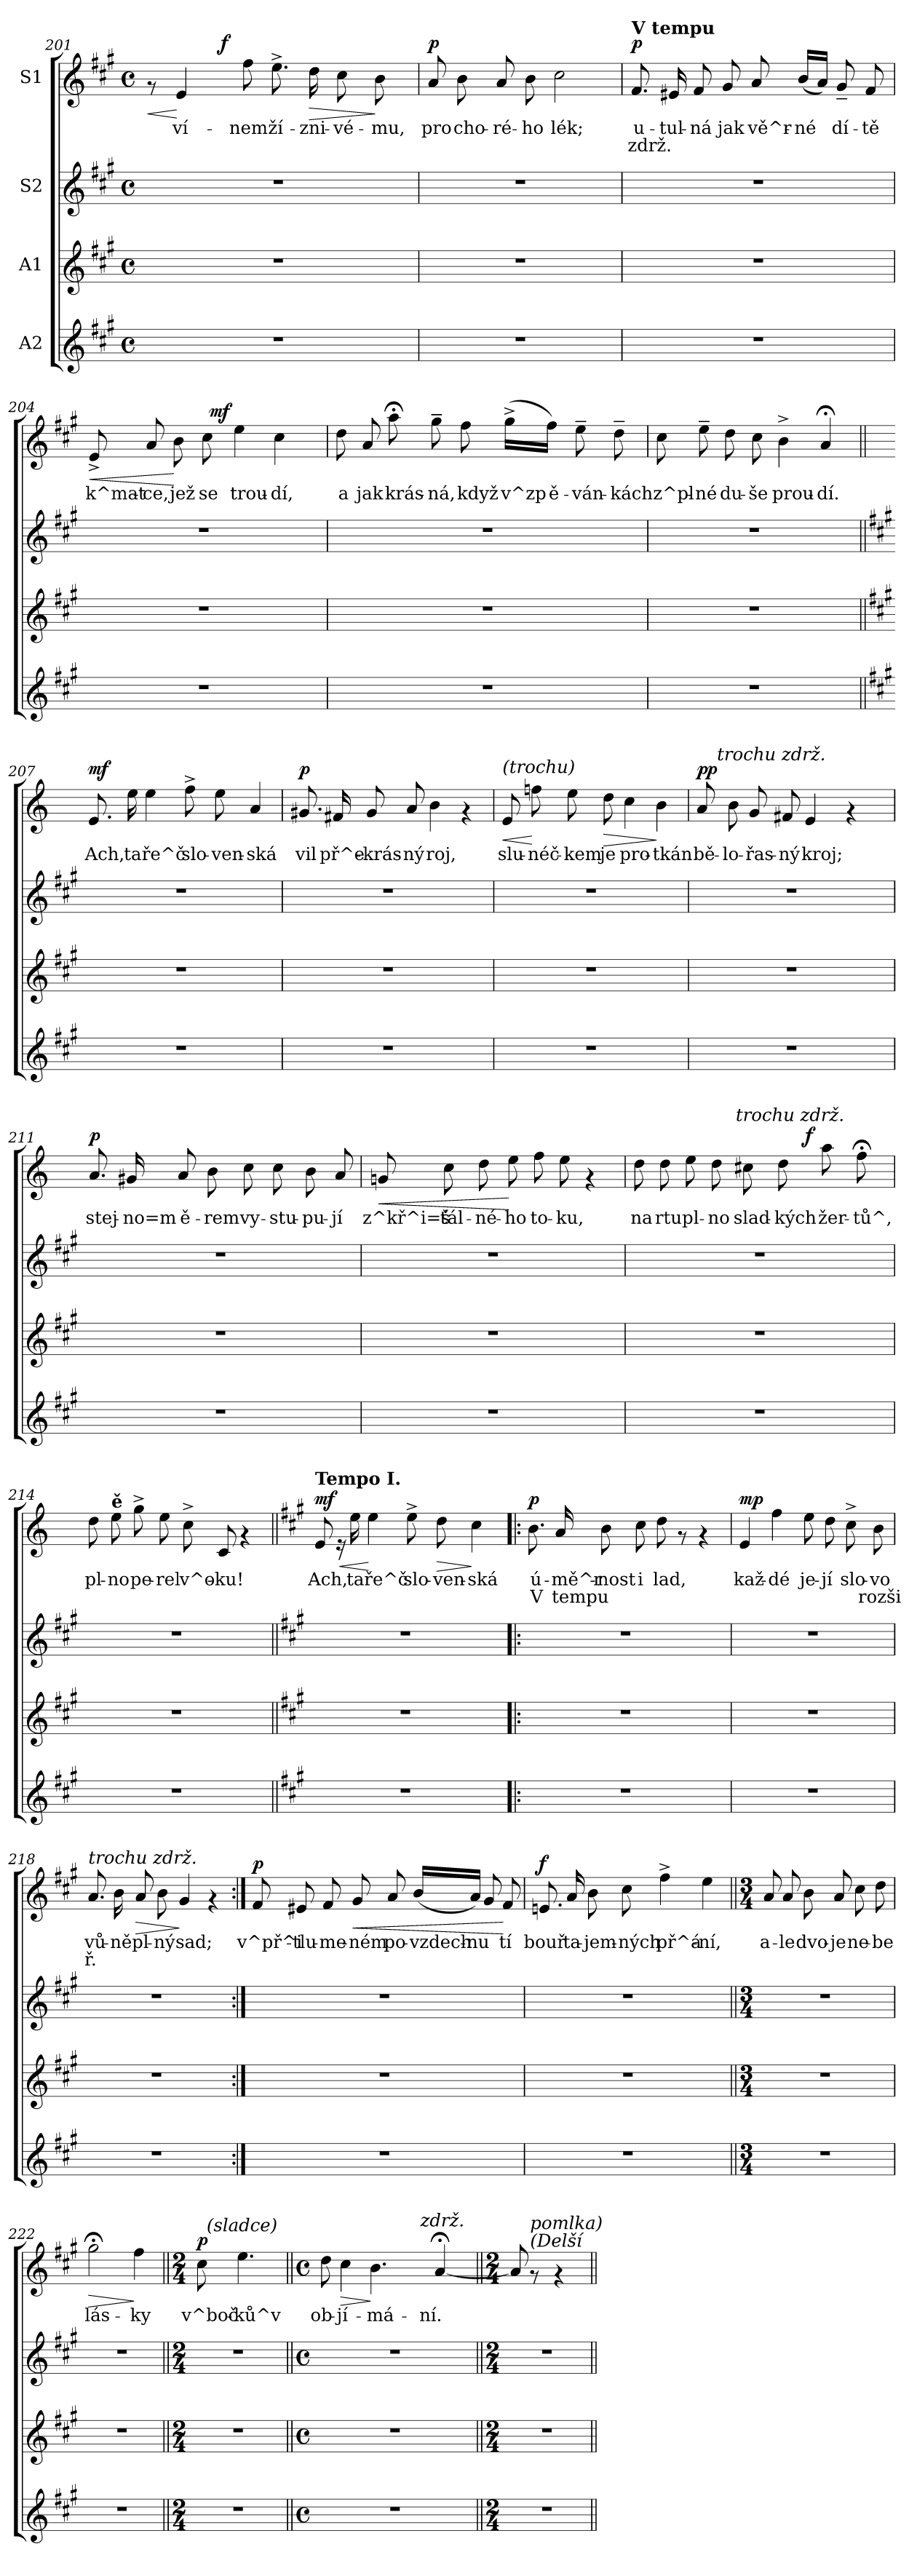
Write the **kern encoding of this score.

**kern	**kern	**kern	**kern	**text	**text	**dynam
*part4	*part3	*part2	*part1	*part1	*part1	*part1
*staff4	*staff3	*staff2	*staff1	*staff1	*staff1	*staff1
*I"A2	*I"A1	*I"S2	*I"S1	*	*	*
*clefG2	*clefG2	*clefG2	*clefG2	*	*	*
*k[f#c#g#]	*k[f#c#g#]	*k[f#c#g#]	*k[f#c#g#]	*	*	*
*A:	*A:	*A:	*A:	*	*	*
*M4/4	*M4/4	*M4/4	*M4/4	*	*	*
*met(c)	*met(c)	*met(c)	*met(c)	*	*	*
=201	=201	=201	=201	=201	=201	=201
!	!	!	!	!	!	!LO:HP:b
*	*	*	*^	*	*	*
1r	1r	1r	8rf	4ryy	.	.	<
!	!	!	!	!	!LO:LY:b:cj	!	!
.	.	.	4e/	.	ví-	.	[
.	.	.	.	32.ryy	.	.	.
!	!	!	!	!	!	!	!LO:DY:a
.	.	.	.	2ryy	.	.	f
!	!	!	!	!	!LO:LY:b:cj	!	!
.	.	.	8ff#\	.	-nem	.	.
!	!	!	!	!	!LO:LY:b:cj	!	!
.	.	.	8.ee^>\	.	ží-	.	.
!	!	!	!	!	!LO:LY:b:cj	!	!LO:HP:b
.	.	.	16dd\	.	-zni-	.	>
!	!	!	!	!	!LO:LY:b:cj	!	!
.	.	.	8cc#\	.	-vé-	.	.
.	.	.	.	8ryy	.	.	.
!	!	!	!	!	!LO:LY:b:cj	!	!
.	.	.	8b\	.	-mu,	.	]
.	.	.	.	16ryy	.	.	.
.	.	.	.	64ryy	.	.	.
!!LO:LB:g=z
=202	=202	=202	=202	=202	=202	=202	=202
!	!	!	!LO:TX:a:i:t=trochu zdrž.	!	!	!	!
!	!	!	!	!	!LO:LY:b:cj	!	!LO:DY:a
*	*	*	*v	*v	*	*	*
1r	1r	1r	8a/	pro	.	p
!	!	!	!	!LO:LY:b:cj	!	!
.	.	.	8b\	cho-	.	.
!	!	!	!	!LO:LY:b:cj	!	!
.	.	.	8a/	-ré-	.	.
!	!	!	!	!LO:LY:b:cj	!	!
.	.	.	8b\	-ho	.	.
!	!	!	!	!LO:LY:b:cj	!	!
.	.	.	2cc#\	lék;	.	.
=203	=203	=203	=203	=203	=203	=203
!	!	!	!LO:TX:a:B:t=V tempu	!	!	!
!	!	!	!	!LO:LY:b:cj	!LO:LY:b:cj	!LO:DY:a
1r	1r	1r	8.f#/	u-	-zdrž.	p
!	!	!	!	!LO:LY:b:cj	!LO:LY:b:cj	!
.	.	.	16e#X/	tul-	-	.
!	!	!	!	!LO:LY:b:cj	!LO:LY:b:cj	!
.	.	.	8f#/	ná	.	.
!	!	!	!	!LO:LY:b:cj	!LO:LY:b:cj	!
.	.	.	8g#/	jak	.	.
!	!	!	!	!LO:LY:b:cj	!LO:LY:b:cj	!
.	.	.	8a/	vě^r-	-	.
!	!	!	!	!LO:LY:b:cj	!LO:LY:b:cj	!
.	.	.	(<16b/L	né	.	.
!	!	!	!	!LO:LY:b:cj	!LO:LY:b:cj	!
.	.	.	16a/J)	.	.	.
!	!	!	!	!LO:LY:b:cj	!LO:LY:b:cj	!
.	.	.	8g#~</	dí-	-	.
!	!	!	!	!LO:LY:b:cj	!LO:LY:b:cj	!
.	.	.	8f#/	tě	.	.
=204	=204	=204	=204	=204	=204	=204
!	!	!	!	!LO:LY:b:cj	!	!LO:HP:b
*	*	*	*^	*	*	*
1r	1r	1r	8e^>/	4ryy	k^mat-	.	<
!	!	!	!	!	!LO:LY:b:cj	!	!
.	.	.	8a/	.	-ce,	.	.
!	!	!	!	!	!LO:LY:b:cj	!	!
.	.	.	8b\	8ryy	jež	.	[
!	!	!	!	!	!LO:LY:b:cj	!	!
.	.	.	8cc#\	64ryy	se	.	.
!	!	!	!	!	!	!	!LO:DY:a
.	.	.	.	2ryy	.	.	mf
!	!	!	!	!	!LO:LY:b:cj	!	!
.	.	.	4ee\	.	trou-	.	.
!	!	!	!	!	!LO:LY:b:cj	!	!
.	.	.	4cc#\	.	-dí,	.	.
.	.	.	.	16..ryy	.	.	.
!!LO:PB:g=z
=205	=205	=205	=205	=205	=205	=205	=205
!	!	!	!	!	!LO:LY:b:cj	!	!
*	*	*	*v	*v	*	*	*
1r	1r	1r	8dd\	a	.	.
!	!	!	!	!LO:LY:b:cj	!	!
.	.	.	8a/	jak	.	.
!	!	!	!	!LO:LY:b:cj	!	!
.	.	.	8aa;<\	krás-	.	.
!	!	!	!	!LO:LY:b:cj	!	!
.	.	.	8gg#~>\	-ná,	.	.
!	!	!	!	!LO:LY:b:cj	!	!
.	.	.	8ff#\	když	.	.
!	!	!	!	!LO:LY:b:cj	!	!
.	.	.	(>16gg#^>\L	v^zp	.	.
!	!	!	!	!LO:LY:b:cj	!	!
.	.	.	16ff#\J)	ě-	.	.
!	!	!	!	!LO:LY:b:cj	!	!
.	.	.	8ee~>\	-ván-	.	.
!	!	!	!	!LO:LY:b:cj	!	!
.	.	.	8dd~>\	-kách	.	.
=206	=206	=206	=206	=206	=206	=206
!	!	!	!	!LO:LY:b:cj	!	!
1r	1r	1r	8cc#\	z^pl-	.	.
!	!	!	!	!LO:LY:b:cj	!	!
.	.	.	8ee~>\	-né	.	.
!	!	!	!	!LO:LY:b:cj	!	!
.	.	.	8dd\	du-	.	.
!	!	!	!	!LO:LY:b:cj	!	!
.	.	.	8cc#\	-še	.	.
!	!	!	!	!LO:LY:b:cj	!	!
.	.	.	4b^>\	prou-	.	.
!	!	!	!	!LO:LY:b:cj	!	!
.	.	.	4a;</	-dí.	.	.
!!LO:LB:g=z
=207||	=207||	=207||	=207||	=207||	=207||	=207||
*	*	*	*k[]	*	*	*
*	*	*	*C:	*	*	*
!	!	!	!	!LO:LY:b:cj	!	!LO:DY:a
1r	1r	1r	8.e/	Ach,	.	mf
!	!	!	!	!LO:LY:b:cj	!	!
.	.	.	16ee\	ta	.	.
!	!	!	!	!LO:LY:b:cj	!	!
.	.	.	4ee\	ře^č	.	.
!	!	!	!	!LO:LY:b:cj	!	!
.	.	.	8ff^>\	slo-	.	.
!	!	!	!	!LO:LY:b:cj	!	!
.	.	.	8ee\	-ven-	.	.
!	!	!	!	!LO:LY:b:cj	!	!
.	.	.	4a/	-ská	.	.
=208	=208	=208	=208	=208	=208	=208
!	!	!	!	!LO:LY:b:cj	!	!LO:DY:a
1r	1r	1r	8.g#X/	vil	.	p
!	!	!	!	!LO:LY:b:cj	!	!
.	.	.	16f#X/	př^e-	.	.
!	!	!	!	!LO:LY:b:cj	!	!
.	.	.	8g#/	-krás-	.	.
!	!	!	!	!LO:LY:b:cj	!	!
.	.	.	8a/	-ný	.	.
!	!	!	!	!LO:LY:b:cj	!	!
.	.	.	4b\	roj,	.	.
.	.	.	4rf	.	.	.
=209	=209	=209	=209	=209	=209	=209
!	!	!	!LO:TX:a:i:t=(trochu)	!	!	!
!	!	!	!	!LO:LY:b:cj	!	!LO:HP:b
1r	1r	1r	8e/	slu-	.	<
!	!	!	!	!LO:LY:b:cj	!	!
.	.	.	8ffn\	-néč-	.	[
!	!	!	!	!LO:LY:b:cj	!	!
.	.	.	8ee\	-kem	.	.
!	!	!	!	!LO:LY:b:cj	!	!LO:HP:b
.	.	.	8dd\	je	.	>
!	!	!	!	!LO:LY:b:cj	!	!
.	.	.	4cc\	pro-	.	.
!	!	!	!	!LO:LY:b:cj	!	!
.	.	.	4b\	-tkán	.	]
!!LO:LB:g=z
=210	=210	=210	=210	=210	=210	=210
!	!	!	!	!LO:LY:b:cj	!	!LO:DY:a
*	*	*	*^	*	*	*
1r	1r	1r	8a/	16ryy	bě-	.	pp
.	.	.	.	64ryy	.	.	.
!	!	!	!	!LO:TX:a:i:t=trochu zdrž.	!	!	!
.	.	.	.	2ryy	.	.	.
!	!	!	!	!	!LO:LY:b:cj	!	!
.	.	.	8b\	.	-lo-	.	.
!	!	!	!	!	!LO:LY:b:cj	!	!
.	.	.	8g/	.	-řas-	.	.
!	!	!	!	!	!LO:LY:b:cj	!	!
.	.	.	8f#X/	.	-ný	.	.
!	!	!	!	!	!LO:LY:b:cj	!	!
.	.	.	4e/	.	kroj;	.	.
.	.	.	.	4ryy	.	.	.
.	.	.	4rf	.	.	.	.
.	.	.	.	8ryy	.	.	.
.	.	.	.	32.ryy	.	.	.
=211	=211	=211	=211	=211	=211	=211	=211
!	!	!	!LO:TX:a:B:t=V tempu	!	!	!	!
!	!	!	!	!	!LO:LY:b:cj	!	!LO:DY:a
*	*	*	*v	*v	*	*	*
1r	1r	1r	8.a/	stej-	.	p
!	!	!	!	!LO:LY:b:cj	!	!
.	.	.	16g#X/	-no=m	.	.
!	!	!	!	!LO:LY:b:cj	!	!
.	.	.	8a/	ě-	.	.
!	!	!	!	!LO:LY:b:cj	!	!
.	.	.	8b\	-rem	.	.
!	!	!	!	!LO:LY:b:cj	!	!
.	.	.	8cc\	vy-	.	.
!	!	!	!	!LO:LY:b:cj	!	!
.	.	.	8cc\	-stu-	.	.
!	!	!	!	!LO:LY:b:cj	!	!
.	.	.	8b\	-pu-	.	.
!	!	!	!	!LO:LY:b:cj	!	!
.	.	.	8a/	-jí	.	.
=212	=212	=212	=212	=212	=212	=212
!	!	!	!	!LO:LY:b:cj	!	!LO:HP:b
1r	1r	1r	8gn/	z^kř^i=š	.	<
!	!	!	!	!LO:LY:b:cj	!	!
.	.	.	8cc\	ťál-	.	.
!	!	!	!	!LO:LY:b:cj	!	!
.	.	.	8dd\	-né-	.	.
!	!	!	!	!LO:LY:b:cj	!	!
.	.	.	8ee\	-ho	.	[
!	!	!	!	!LO:LY:b:cj	!	!
.	.	.	8ff\	to-	.	.
!	!	!	!	!LO:LY:b:cj	!	!
.	.	.	8ee\	-ku,	.	.
.	.	.	4rf	.	.	.
!!LO:LB:g=z
=213	=213	=213	=213	=213	=213	=213
!	!	!	!LO:TX:a:i:t=cresc.	!	!	!
!	!	!	!	!LO:LY:b:cj	!	!
*	*	*	*^	*	*	*
*	*	*	*	*^	*	*	*
1r	1r	1r	8dd\	2ryy	4ryy	na	.	.
!	!	!	!	!	!	!LO:LY:b:cj	!	!
.	.	.	8dd\	.	.	rtu	.	.
!	!	!	!	!	!	!LO:LY:b:cj	!	!
.	.	.	8ee\	.	8...ryy	pl-	.	.
!	!	!	!	!	!	!LO:LY:b:cj	!	!
.	.	.	8dd\	.	.	-no	.	.
!	!	!	!	!	!LO:TX:a:i:t=trochu zdrž.	!	!	!
.	.	.	.	.	2ryy	.	.	.
!	!	!	!	!	!	!LO:LY:b:cj	!	!
.	.	.	8cc#X\	8ryy	.	slad-	.	.
!	!	!	!	!	!	!LO:LY:b:cj	!	!
.	.	.	8dd\	16ryy	.	-kých	.	.
.	.	.	.	64ryy	.	.	.	.
!	!	!	!	!	!	!	!	!LO:DY:a
.	.	.	.	4ryy	.	.	.	f
!	!	!	!	!	!	!LO:LY:b:cj	!	!
.	.	.	8aa\	.	.	žer-	.	.
!	!	!	!	!	!	!LO:LY:b:cj	!	!
.	.	.	8ff;<\	.	.	-tů^,	.	.
.	.	.	.	32.ryy	.	.	.	.
.	.	.	.	.	64ryy	.	.	.
=214	=214	=214	=214	=214	=214	=214	=214	=214
!	!	!	!LO:TX:a:B:t=Živ	!	!	!	!	!
!	!	!	!	!	!	!LO:LY:b:cj	!	!
*	*	*	*v	*v	*v	*	*	*
1r	1r	1r	8dd\	pl-	.	.
!	!	!	!LO:TX:a:B:t=ě	!	!	!
!	!	!	!	!LO:LY:b:cj	!	!
.	.	.	8ee\	-no	.	.
!	!	!	!	!LO:LY:b:cj	!	!
.	.	.	8gg^>\	pe-	.	.
!	!	!	!	!LO:LY:b:cj	!	!
.	.	.	8ee\	-rel	.	.
!	!	!	!	!LO:LY:b:cj	!	!
.	.	.	8cc^>\	v^o-	.	.
!	!	!	!	!LO:LY:b:cj	!	!
.	.	.	8c/	-ku!	.	.
.	.	.	4rf	.	.	.
=215||	=215||	=215||	=215||	=215||	=215||	=215||
*	*	*	*k[f#c#g#]	*	*	*
*	*	*	*A:	*	*	*
!	!	!	!LO:TX:a:B:t=Tempo I.	!	!	!
!	!	!	!	!LO:LY:b:cj	!	!LO:HP:b
!	!	!	!	!	!	!LO:DY:n=1:a
1r	1r	1r	8e/	Ach,	.	< mf
.	.	.	16re	.	.	.
!	!	!	!	!LO:LY:b:cj	!	!
.	.	.	16ee\	ta	.	.
!	!	!	!	!LO:LY:b:cj	!	!
.	.	.	4ee\	ře^č	.	[
!	!	!	!	!LO:LY:b:cj	!	!
.	.	.	8ee^>\	slo-	.	.
!	!	!	!	!LO:LY:b:cj	!	!LO:HP:b
.	.	.	8dd\	-ven-	.	>
!	!	!	!	!LO:LY:b:cj	!	!
.	.	.	4cc#\	-ská	.	]
!!LO:LB:g=z
=216!|:	=216!|:	=216!|:	=216!|:	=216!|:	=216!|:	=216!|:
!	!	!	!	!LO:LY:b:cj	!LO:LY:b:cj	!LO:DY:a
1r	1r	1r	8.b\	ú-	-V	p
!	!	!	!	!LO:LY:b:cj	!LO:LY:b:cj	!
.	.	.	16a/	mě^r-	-tempu	.
!	!	!	!	!LO:LY:b:cj	!LO:LY:b:cj	!
.	.	.	8b\	nost	.	.
!	!	!	!	!LO:LY:b:cj	!LO:LY:b:cj	!
.	.	.	8cc#\	i	.	.
!	!	!	!	!LO:LY:b:cj	!LO:LY:b:cj	!
.	.	.	8dd\	lad,	.	.
.	.	.	8rf	.	.	.
.	.	.	4rf	.	.	.
=217	=217	=217	=217	=217	=217	=217
!	!	!	!	!LO:LY:b:cj	!LO:LY:b:cj	!LO:DY:a
1r	1r	1r	4e/	kaž-	-	mp
!	!	!	!	!LO:LY:b:cj	!LO:LY:b:cj	!
.	.	.	4ff#\	dé	.	.
!	!	!	!	!LO:LY:b:cj	!LO:LY:b:cj	!
.	.	.	8ee\	je-	-	.
!	!	!	!	!LO:LY:b:cj	!LO:LY:b:cj	!
.	.	.	8dd\	jí	.	.
!	!	!	!	!LO:LY:b:cj	!LO:LY:b:cj	!
.	.	.	8cc#^>\	slo-	-	.
!	!	!	!	!LO:LY:b:cj	!LO:LY:b:cj	!
.	.	.	8b\	vo	rozši	.
=218	=218	=218	=218	=218	=218	=218
!	!	!	!LO:TX:a:i:t=trochu zdrž.	!	!	!
!	!	!	!	!LO:LY:b:cj	!LO:LY:b:cj	!
1r	1r	1r	8.a/	vů-	-ř.	.
!	!	!	!	!LO:LY:b:cj	!LO:LY:b:cj	!
.	.	.	16b\	ně	.	.
!	!	!	!	!LO:LY:b:cj	!LO:LY:b:cj	!LO:HP:b
.	.	.	8a/	pl-	-	>
!	!	!	!	!LO:LY:b:cj	!LO:LY:b:cj	!
.	.	.	8b\	ný	.	.
!	!	!	!	!LO:LY:b:cj	!LO:LY:b:cj	!
.	.	.	4g#/	sad;	.	]
.	.	.	4rf	.	.	.
!!LO:PB:g=z
=219:|!	=219:|!	=219:|!	=219:|!	=219:|!	=219:|!	=219:|!
!	!	!	!	!LO:LY:b:cj	!	!LO:DY:a
1r	1r	1r	8f#/	v^př^i-	.	p
!	!	!	!	!LO:LY:b:cj	!	!
.	.	.	8e#X/	-tlu-	.	.
!	!	!	!	!LO:LY:b:cj	!	!
.	.	.	8f#/	-me-	.	.
!	!	!	!	!LO:LY:b:cj	!	!LO:HP:b
.	.	.	8g#/	-ném	.	<
!	!	!	!	!LO:LY:b:cj	!	!
.	.	.	8a/	po-	.	.
!	!	!	!	!LO:LY:b:cj	!	!
.	.	.	(<16b/L	-vzdech-	.	.
!	!	!	!	!LO:LY:b:cj	!	!
.	.	.	16a/J)	-nu-	.	.
!	!	!	!	!LO:LY:b:cj	!	!
.	.	.	8g#/	--	.	.
!	!	!	!	!LO:LY:b:cj	!	!
.	.	.	8f#/	-tí	.	[
=220	=220	=220	=220	=220	=220	=220
!	!	!	!	!LO:LY:b:cj	!	!LO:DY:a
1r	1r	1r	8.en/	bouř	.	f
!	!	!	!	!LO:LY:b:cj	!	!
.	.	.	16a/	ta-	.	.
!	!	!	!	!LO:LY:b:cj	!	!
.	.	.	8b\	-jem-	.	.
!	!	!	!	!LO:LY:b:cj	!	!
.	.	.	8cc#\	-ných	.	.
!	!	!	!	!LO:LY:b:cj	!	!
.	.	.	4ff#^>\	př^á-	.	.
!	!	!	!	!LO:LY:b:cj	!	!
.	.	.	4ee\	-ní,	.	.
=221||	=221||	=221||	=221||	=221||	=221||	=221||
*M3/4	*M3/4	*M3/4	*M3/4	*	*	*
!	!	!	!	!LO:LY:b:cj	!	!
2.r	2.r	2.r	8a/	a-	.	.
!	!	!	!	!LO:LY:b:cj	!	!
.	.	.	8a/	-le	.	.
!	!	!	!	!LO:LY:b:cj	!	!
.	.	.	8b\	dvo-	.	.
!	!	!	!	!LO:LY:b:cj	!	!
.	.	.	8a/	-je	.	.
!	!	!	!	!LO:LY:b:cj	!	!
.	.	.	8cc#\	ne-	.	.
!	!	!	!	!LO:LY:b:cj	!	!
.	.	.	8dd\	-be	.	.
!!LO:LB:g=z
=222	=222	=222	=222	=222	=222	=222
!	!	!	!	!LO:LY:b:cj	!	!LO:HP:b
2.r	2.r	2.r	2gg#;<\	lás-	.	>
!	!	!	!	!LO:LY:b:cj	!	!
.	.	.	4ff#\	-ky	.	]
=223||	=223||	=223||	=223||	=223||	=223||	=223||
*M2/4	*M2/4	*M2/4	*M2/4	*	*	*
!	!	!	!LO:TX:a:B:t=V tempu	!	!	!
!	!	!	!	!LO:LY:b:cj	!	!LO:DY:a
*	*	*	*^	*	*	*
2r	2r	2r	8cc#\	64ryy	v^boč-	.	p
!	!	!	!	!LO:TX:a:i:t=(sladce)	!	!	!
.	.	.	.	4ryy	.	.	.
!	!	!	!	!	!LO:LY:b:cj	!	!
.	.	.	4.ee\	.	-ků^v	.	.
.	.	.	.	8...ryy	.	.	.
=224||	=224||	=224||	=224||	=224||	=224||	=224||	=224||
*M4/4	*M4/4	*M4/4	*M4/4	*	*	*	*
*met(c)	*met(c)	*met(c)	*met(c)	*	*	*	*
!	!	!	!	!	!LO:LY:b:cj	!	!
1r	1r	1r	8dd\	2ryy	ob-	.	.
!	!	!	!	!	!LO:LY:b:cj	!	!LO:HP:b
.	.	.	4cc#\	.	-jí-	.	>
!	!	!	!	!	!LO:LY:b:cj	!	!
.	.	.	4.b\	.	-má-	.	]
.	.	.	.	8ryy	.	.	.
.	.	.	.	32.ryy	.	.	.
!	!	!	!	!LO:TX:a:i:t=zdrž.	!	!	!
.	.	.	.	4ryy	.	.	.
!	!	!	!	!	!LO:LY:b:cj	!	!
.	.	.	[<4a;</	.	-ní.	.	.
.	.	.	.	16ryy	.	.	.
.	.	.	.	64ryy	.	.	.
*	*	*	*v	*v	*	*	*
=225||	=225||	=225||	=225||	=225||	=225||	=225||
*M2/4	*M2/4	*M2/4	*M2/4	*	*	*
*	*	*	*^	*	*	*
!	!	!	!	!	!LO:LY:b:cj	!	!
*	*	*	*v	*v	*	*	*
2r	2r	2r	8a/]	.	.	.
!	!	!	!LO:TX:a:i:t=(Delší	!	!	!
!	!	!	!LO:TX:a:i:t=pomlka)	!	!	!
.	.	.	8rf	.	.	.
.	.	.	4rf	.	.	.
=||	=||	=||	=||	=||	=||	=||
*-	*-	*-	*-	*-	*-	*-
